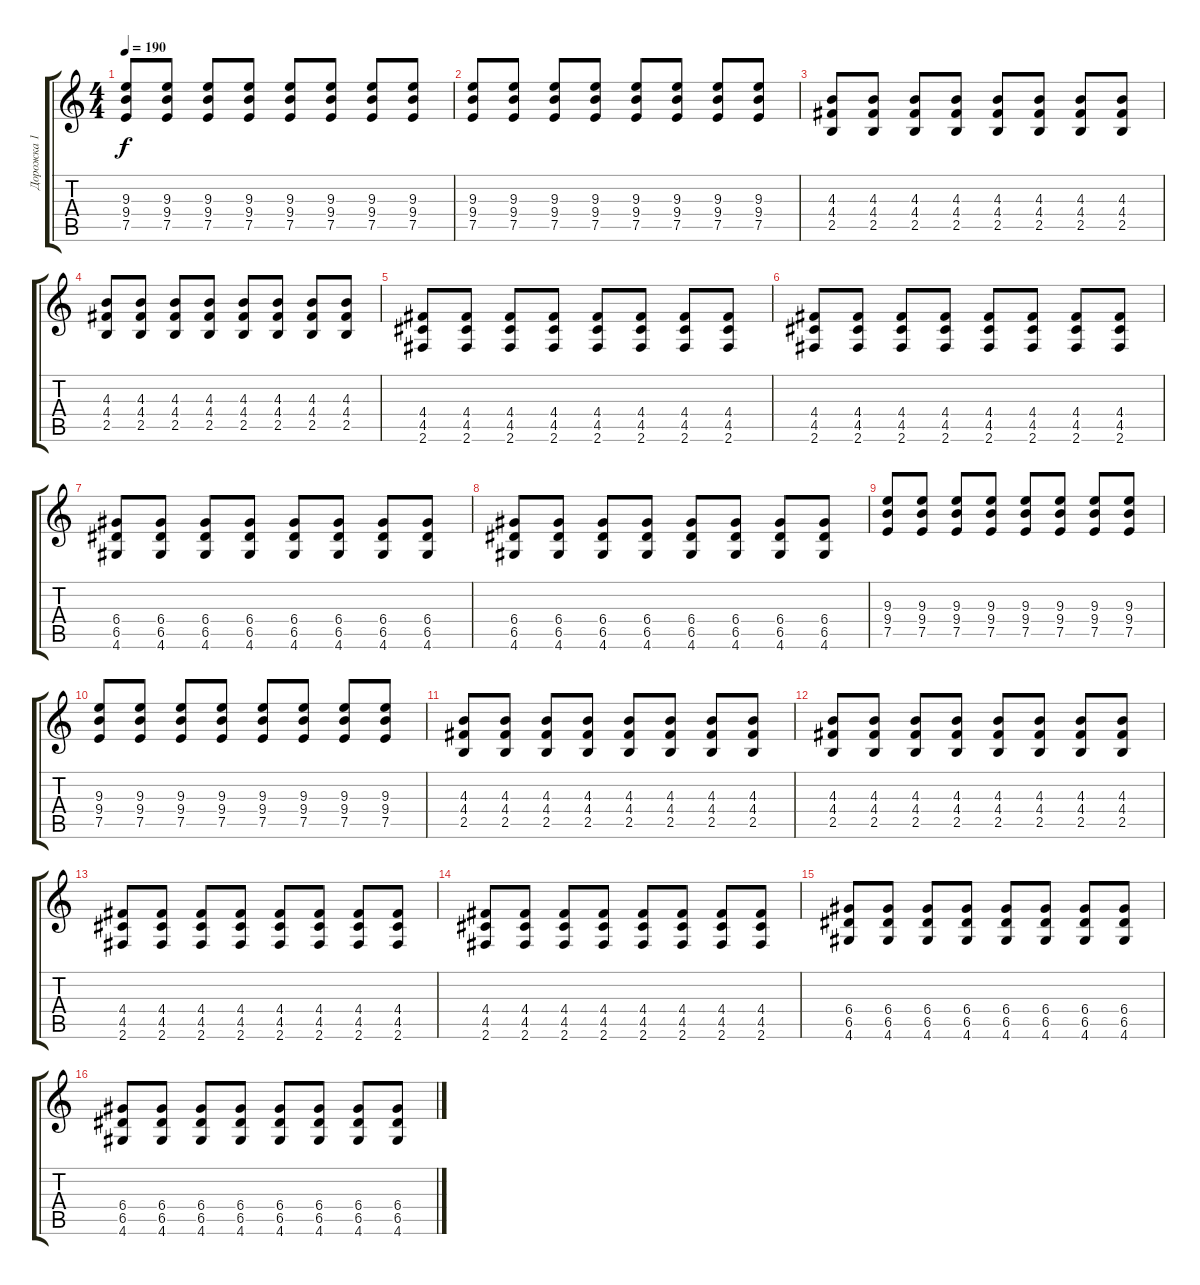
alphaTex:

\track ("Дорожка 1" "Дорожка 1") {instrument distortionguitar}
\staff {score tabs}
\tuning (E4 B3 G3 D3 A2 E2) {hide}
\ts (4 4)
\tempo 190
\clef g2
\ks c
(9.3 9.4 7.5).8{dy f} (9.3 9.4 7.5).8 (9.3 9.4 7.5).8 (9.3 9.4 7.5).8 (9.3 9.4 7.5).8 (9.3 9.4 7.5).8 (9.3 9.4 7.5).8 (9.3 9.4 7.5).8 |
(9.3 9.4 7.5).8 (9.3 9.4 7.5).8 (9.3 9.4 7.5).8 (9.3 9.4 7.5).8 (9.3 9.4 7.5).8 (9.3 9.4 7.5).8 (9.3 9.4 7.5).8 (9.3 9.4 7.5).8 |
(4.3 4.4 2.5).8 (4.3 4.4 2.5).8 (4.3 4.4 2.5).8 (4.3 4.4 2.5).8 (4.3 4.4 2.5).8 (4.3 4.4 2.5).8 (4.3 4.4 2.5).8 (4.3 4.4 2.5).8 |
(4.3 4.4 2.5).8 (4.3 4.4 2.5).8 (4.3 4.4 2.5).8 (4.3 4.4 2.5).8 (4.3 4.4 2.5).8 (4.3 4.4 2.5).8 (4.3 4.4 2.5).8 (4.3 4.4 2.5).8 |
(4.4 4.5 2.6).8 (4.4 4.5 2.6).8 (4.4 4.5 2.6).8 (4.4 4.5 2.6).8 (4.4 4.5 2.6).8 (4.4 4.5 2.6).8 (4.4 4.5 2.6).8 (4.4 4.5 2.6).8 |
(4.4 4.5 2.6).8 (4.4 4.5 2.6).8 (4.4 4.5 2.6).8 (4.4 4.5 2.6).8 (4.4 4.5 2.6).8 (4.4 4.5 2.6).8 (4.4 4.5 2.6).8 (4.4 4.5 2.6).8 |
(6.4 6.5 4.6).8 (6.4 6.5 4.6).8 (6.4 6.5 4.6).8 (6.4 6.5 4.6).8 (6.4 6.5 4.6).8 (6.4 6.5 4.6).8 (6.4 6.5 4.6).8 (6.4 6.5 4.6).8 |
(6.4 6.5 4.6).8 (6.4 6.5 4.6).8 (6.4 6.5 4.6).8 (6.4 6.5 4.6).8 (6.4 6.5 4.6).8 (6.4 6.5 4.6).8 (6.4 6.5 4.6).8 (6.4 6.5 4.6).8 |
(9.3 9.4 7.5).8 (9.3 9.4 7.5).8 (9.3 9.4 7.5).8 (9.3 9.4 7.5).8 (9.3 9.4 7.5).8 (9.3 9.4 7.5).8 (9.3 9.4 7.5).8 (9.3 9.4 7.5).8 |
(9.3 9.4 7.5).8 (9.3 9.4 7.5).8 (9.3 9.4 7.5).8 (9.3 9.4 7.5).8 (9.3 9.4 7.5).8 (9.3 9.4 7.5).8 (9.3 9.4 7.5).8 (9.3 9.4 7.5).8 |
(4.3 4.4 2.5).8 (4.3 4.4 2.5).8 (4.3 4.4 2.5).8 (4.3 4.4 2.5).8 (4.3 4.4 2.5).8 (4.3 4.4 2.5).8 (4.3 4.4 2.5).8 (4.3 4.4 2.5).8 |
(4.3 4.4 2.5).8 (4.3 4.4 2.5).8 (4.3 4.4 2.5).8 (4.3 4.4 2.5).8 (4.3 4.4 2.5).8 (4.3 4.4 2.5).8 (4.3 4.4 2.5).8 (4.3 4.4 2.5).8 |
(4.4 4.5 2.6).8 (4.4 4.5 2.6).8 (4.4 4.5 2.6).8 (4.4 4.5 2.6).8 (4.4 4.5 2.6).8 (4.4 4.5 2.6).8 (4.4 4.5 2.6).8 (4.4 4.5 2.6).8 |
(4.4 4.5 2.6).8 (4.4 4.5 2.6).8 (4.4 4.5 2.6).8 (4.4 4.5 2.6).8 (4.4 4.5 2.6).8 (4.4 4.5 2.6).8 (4.4 4.5 2.6).8 (4.4 4.5 2.6).8 |
(6.4 6.5 4.6).8 (6.4 6.5 4.6).8 (6.4 6.5 4.6).8 (6.4 6.5 4.6).8 (6.4 6.5 4.6).8 (6.4 6.5 4.6).8 (6.4 6.5 4.6).8 (6.4 6.5 4.6).8 |
(6.4 6.5 4.6).8 (6.4 6.5 4.6).8 (6.4 6.5 4.6).8 (6.4 6.5 4.6).8 (6.4 6.5 4.6).8 (6.4 6.5 4.6).8 (6.4 6.5 4.6).8 (6.4 6.5 4.6).8
